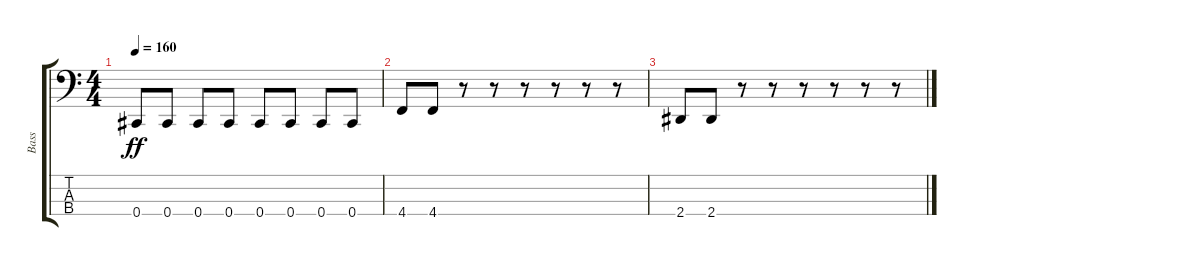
\track ("Bass" "Bass") {instrument electricbassfinger}
\staff {score tabs}
\tuning (Gb2 Db2 Ab1 Db1) {hide}
\ts (4 4)
\tempo 160
\clef f4
\ks c
0.4.8{dy ff} 0.4.8 0.4.8 0.4.8 0.4.8 0.4.8 0.4.8 0.4.8 |
4.4.8 4.4.8 r.8 r.8 r.8 r.8 r.8 r.8 |
2.4.8 2.4.8 r.8 r.8 r.8 r.8 r.8 r.8
